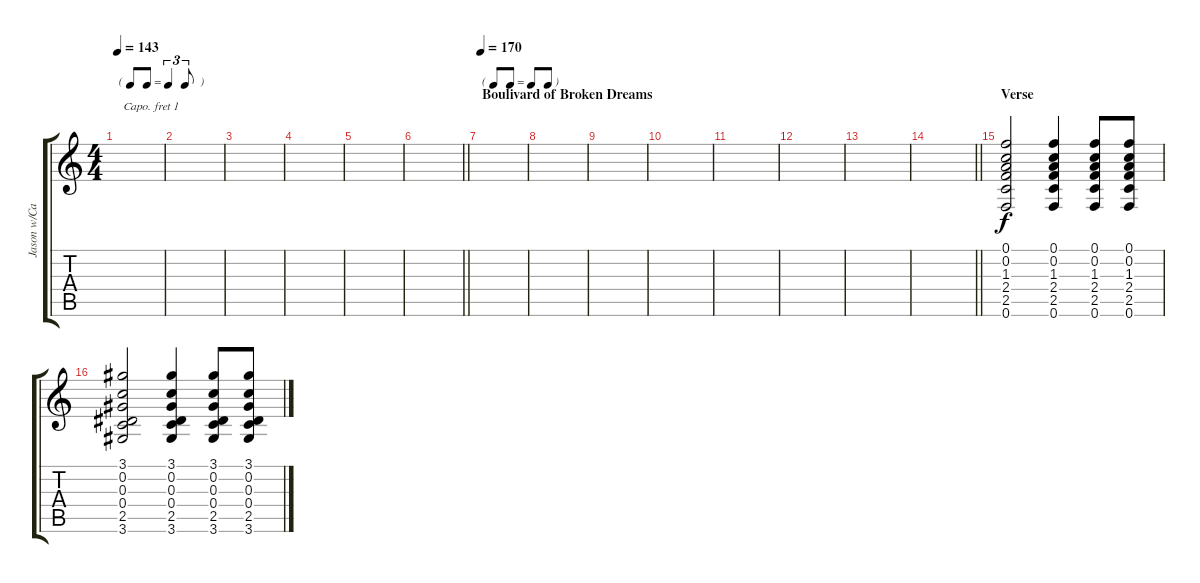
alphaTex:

\track ("Jason w/Capo" "Jason w/Ca") {instrument electricguitarclean}
\staff {score tabs}
\capo 1
\tuning (E4 B3 G3 D3 A2 E2) {hide}
\ts (4 4)
\tf triplet8th
\tempo 143
\clef g2
\ks c
|
|
|
|
|
\barLineRight lightlight
|
\tf none
\section ("" "Boulivard of Broken Dreams")
\tempo 170
|
|
|
|
|
|
|
\barLineRight lightlight
|
\section ("" "Verse")
(0.1 0.2 1.3 2.4 2.5 0.6).2 (0.1 0.2 1.3 2.4 2.5 0.6).4 (0.1 0.2 1.3 2.4 2.5 0.6).8 (0.1 0.2 1.3 2.4 2.5 0.6).8 |
(3.1 0.2 0.3 0.4 2.5 3.6).2 (3.1 0.2 0.3 0.4 2.5 3.6).4 (3.1 0.2 0.3 0.4 2.5 3.6).8 (3.1 0.2 0.3 0.4 2.5 3.6).8
